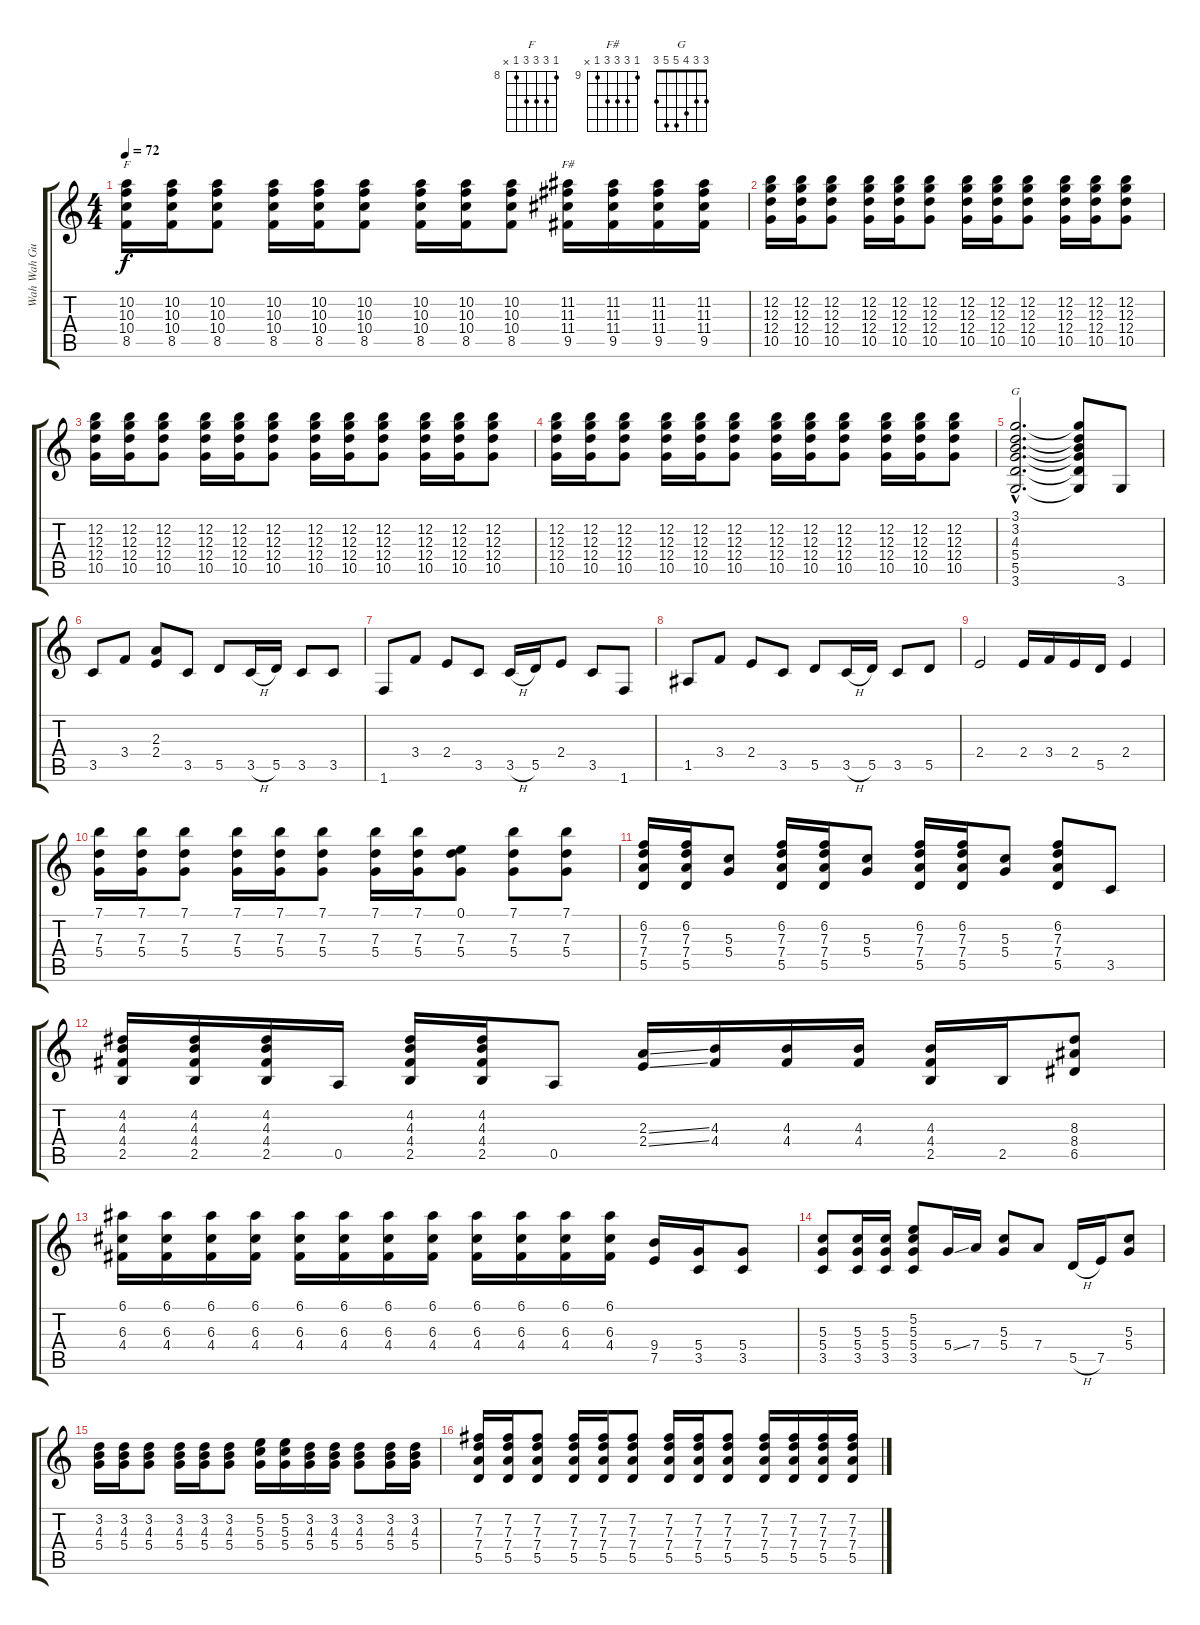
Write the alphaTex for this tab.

\track ("Wah Wah Guitar" "Wah Wah Gu") {instrument electricguitarclean}
\staff {score tabs}
\tuning (E4 B3 G3 D3 A2 E2) {hide}
\chord ("F" 8 10 10 10 8 x) {firstfret 8}
\chord ("F#" 9 11 11 11 9 x) {firstfret 9}
\chord ("G" 3 3 4 5 5 3)
\ts (4 4)
\tempo 72
\clef g2
\ks c
(10.2 10.3 10.4 8.5).16{ch "F" dy f} (10.2 10.3 10.4 8.5).16 (10.2 10.3 10.4 8.5).8 (10.2 10.3 10.4 8.5).16 (10.2 10.3 10.4 8.5).16 (10.2 10.3 10.4 8.5).8 (10.2 10.3 10.4 8.5).16 (10.2 10.3 10.4 8.5).16 (10.2 10.3 10.4 8.5).8 (11.2 11.3 11.4 9.5).16{ch "F#"} (11.2 11.3 11.4 9.5).16 (11.2 11.3 11.4 9.5).16 (11.2 11.3 11.4 9.5).16 |
(12.2 12.3 12.4 10.5).16 (12.2 12.3 12.4 10.5).16 (12.2 12.3 12.4 10.5).8 (12.2 12.3 12.4 10.5).16 (12.2 12.3 12.4 10.5).16 (12.2 12.3 12.4 10.5).8 (12.2 12.3 12.4 10.5).16 (12.2 12.3 12.4 10.5).16 (12.2 12.3 12.4 10.5).8 (12.2 12.3 12.4 10.5).16 (12.2 12.3 12.4 10.5).16 (12.2 12.3 12.4 10.5).8 |
(12.2 12.3 12.4 10.5).16 (12.2 12.3 12.4 10.5).16 (12.2 12.3 12.4 10.5).8 (12.2 12.3 12.4 10.5).16 (12.2 12.3 12.4 10.5).16 (12.2 12.3 12.4 10.5).8 (12.2 12.3 12.4 10.5).16 (12.2 12.3 12.4 10.5).16 (12.2 12.3 12.4 10.5).8 (12.2 12.3 12.4 10.5).16 (12.2 12.3 12.4 10.5).16 (12.2 12.3 12.4 10.5).8 |
(12.2 12.3 12.4 10.5).16 (12.2 12.3 12.4 10.5).16 (12.2 12.3 12.4 10.5).8 (12.2 12.3 12.4 10.5).16 (12.2 12.3 12.4 10.5).16 (12.2 12.3 12.4 10.5).8 (12.2 12.3 12.4 10.5).16 (12.2 12.3 12.4 10.5).16 (12.2 12.3 12.4 10.5).8 (12.2 12.3 12.4 10.5).16 (12.2 12.3 12.4 10.5).16 (12.2 12.3 12.4 10.5).8 |
(3.1{hac} 3.2{hac} 4.3{hac} 5.4{hac} 5.5{hac} 3.6{hac}).2{d ch "G"} (3.1{t} 3.2{t} 4.3{t} 5.4{t} 5.5{t} 3.6{t}).8 3.6.8 |
3.5.8 3.4.8 (2.3 2.4).8 3.5.8 5.5.8 3.5{h}.16 5.5.16 3.5.8 3.5.8 |
1.6.8 3.4.8 2.4.8 3.5.8 3.5{h}.16 5.5.16 2.4.8 3.5.8 1.6.8 |
1.5.8 3.4.8 2.4.8 3.5.8 5.5.8 3.5{h}.16 5.5.16 3.5.8 5.5.8 |
2.4.2 2.4.16 3.4.16 2.4.16 5.5.16 2.4.4 |
(7.1 7.3 5.4).16 (7.1 7.3 5.4).16 (7.1 7.3 5.4).8 (7.1 7.3 5.4).16 (7.1 7.3 5.4).16 (7.1 7.3 5.4).8 (7.1 7.3 5.4).16 (7.1 7.3 5.4).16 (0.1 7.3 5.4).8 (7.1 7.3 5.4).8 (7.1 7.3 5.4).8 |
(6.2 7.3 7.4 5.5).16 (6.2 7.3 7.4 5.5).16 (5.3 5.4).8 (6.2 7.3 7.4 5.5).16 (6.2 7.3 7.4 5.5).16 (5.3 5.4).8 (6.2 7.3 7.4 5.5).16 (6.2 7.3 7.4 5.5).16 (5.3 5.4).8 (6.2 7.3 7.4 5.5).8 3.5.8 |
(4.2 4.3 4.4 2.5).16 (4.2 4.3 4.4 2.5).16 (4.2 4.3 4.4 2.5).16 0.5.16 (4.2 4.3 4.4 2.5).16 (4.2 4.3 4.4 2.5).16 0.5.8 (2.3{ss} 2.4{ss}).16 (4.3 4.4).16 (4.3 4.4).16 (4.3 4.4).16 (4.3 4.4 2.5).16 2.5.16 (8.3 8.4 6.5).8 |
(6.1 6.3 4.4).16 (6.1 6.3 4.4).16 (6.1 6.3 4.4).16 (6.1 6.3 4.4).16 (6.1 6.3 4.4).16 (6.1 6.3 4.4).16 (6.1 6.3 4.4).16 (6.1 6.3 4.4).16 (6.1 6.3 4.4).16 (6.1 6.3 4.4).16 (6.1 6.3 4.4).16 (6.1 6.3 4.4).16 (9.4 7.5).16 (5.4 3.5).16 (5.4 3.5).8 |
(5.3 5.4 3.5).8 (5.3 5.4 3.5).16 (5.3 5.4 3.5).16 (5.2 5.3 5.4 3.5).8 5.4{ss}.16 7.4.16 (5.3 5.4).8 7.4.8 5.5{h}.16 7.5.16 (5.3 5.4).8 |
(3.2 4.3 5.4).16 (3.2 4.3 5.4).16 (3.2 4.3 5.4).8 (3.2 4.3 5.4).16 (3.2 4.3 5.4).16 (3.2 4.3 5.4).8 (5.2 5.3 5.4).16 (5.2 5.3 5.4).16 (3.2 4.3 5.4).16 (3.2 4.3 5.4).16 (3.2 4.3 5.4).8 (3.2 4.3 5.4).16 (3.2 4.3 5.4).16 |
(7.2 7.3 7.4 5.5).16 (7.2 7.3 7.4 5.5).16 (7.2 7.3 7.4 5.5).8 (7.2 7.3 7.4 5.5).16 (7.2 7.3 7.4 5.5).16 (7.2 7.3 7.4 5.5).8 (7.2 7.3 7.4 5.5).16 (7.2 7.3 7.4 5.5).16 (7.2 7.3 7.4 5.5).8 (7.2 7.3 7.4 5.5).16 (7.2 7.3 7.4 5.5).16 (7.2 7.3 7.4 5.5).16 (7.2 7.3 7.4 5.5).16
